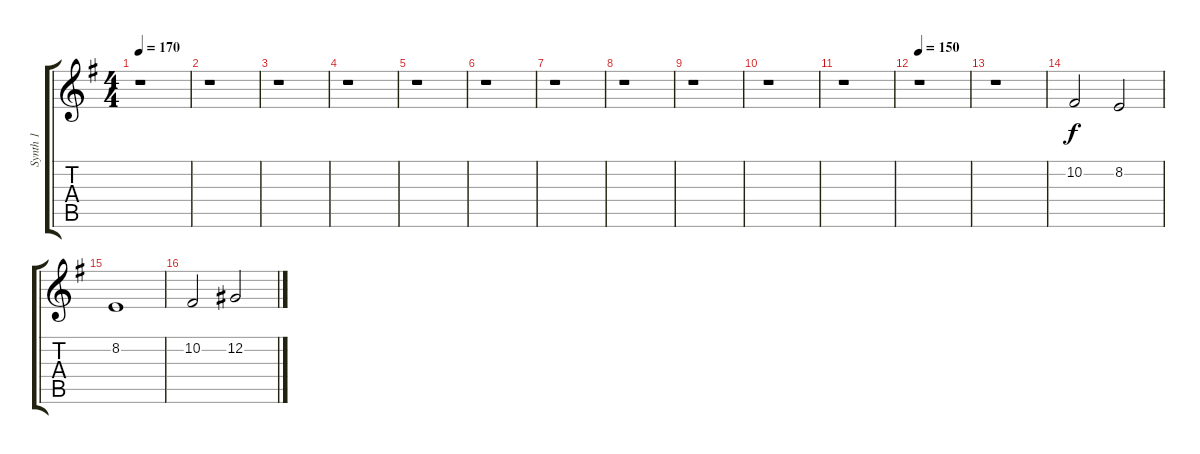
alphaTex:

\track ("Synth 1" "Synth 1") {instrument choiraahs}
\staff {score tabs}
\tuning (Db4 Ab3 E3 B2 Gb2 Db2) {hide}
\ts (4 4)
\tempo 170
\clef g2
\ks g
r.1{dy f instrument choiraahs} |
r.1 |
r.1 |
r.1 |
r.1 |
r.1 |
r.1 |
r.1 |
r.1 |
r.1 |
r.1 |
\tempo 150
r.1 |
r.1 |
10.2.2 8.2.2 |
8.2.1 |
10.2.2 12.2.2
